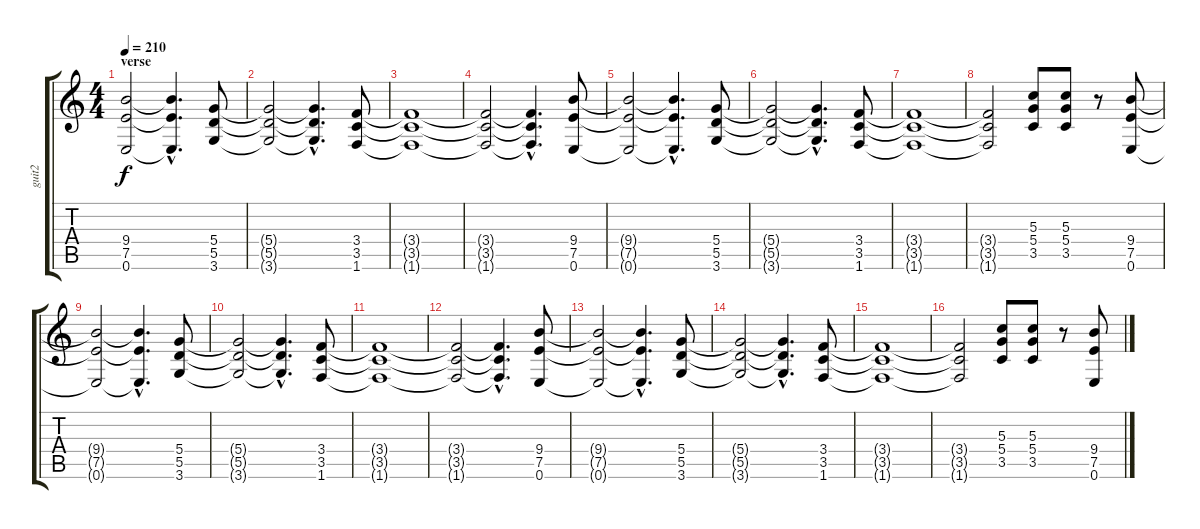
\track ("guit2" "guit2") {instrument distortionguitar}
\staff {score tabs}
\tuning (E4 B3 G3 D3 A2 E2) {hide}
\ts (4 4)
\section ("" "verse")
\tempo 210
\clef g2
\ks c
(9.4{t} 7.5{t} 0.6{t}).2{dy f} (9.4{hac t} 7.5{hac t} 0.6{hac t}).4{d} (5.4 5.5 3.6).8 |
(5.4{t} 5.5{t} 3.6{t}).2 (5.4{hac t} 5.5{hac t} 3.6{hac t}).4{d} (3.4 3.5 1.6).8 |
(3.4{t} 3.5{t} 1.6{t}).1 |
(3.4{t} 3.5{t} 1.6{t}).2 (3.4{hac t} 3.5{hac t} 1.6{hac t}).4{d} (9.4 7.5 0.6).8 |
(9.4{t} 7.5{t} 0.6{t}).2 (9.4{hac t} 7.5{hac t} 0.6{hac t}).4{d} (5.4 5.5 3.6).8 |
(5.4{t} 5.5{t} 3.6{t}).2 (5.4{hac t} 5.5{hac t} 3.6{hac t}).4{d} (3.4 3.5 1.6).8 |
(3.4{t} 3.5{t} 1.6{t}).1 |
(3.4{t} 3.5{t} 1.6{t}).2 (5.3 5.4 3.5).8 (5.3 5.4 3.5).8 r.8 (9.4 7.5 0.6).8 |
(9.4{t} 7.5{t} 0.6{t}).2 (9.4{hac t} 7.5{hac t} 0.6{hac t}).4{d} (5.4 5.5 3.6).8 |
(5.4{t} 5.5{t} 3.6{t}).2 (5.4{hac t} 5.5{hac t} 3.6{hac t}).4{d} (3.4 3.5 1.6).8 |
(3.4{t} 3.5{t} 1.6{t}).1 |
(3.4{t} 3.5{t} 1.6{t}).2 (3.4{hac t} 3.5{hac t} 1.6{hac t}).4{d} (9.4 7.5 0.6).8 |
(9.4{t} 7.5{t} 0.6{t}).2 (9.4{hac t} 7.5{hac t} 0.6{hac t}).4{d} (5.4 5.5 3.6).8 |
(5.4{t} 5.5{t} 3.6{t}).2 (5.4{hac t} 5.5{hac t} 3.6{hac t}).4{d} (3.4 3.5 1.6).8 |
(3.4{t} 3.5{t} 1.6{t}).1 |
(3.4{t} 3.5{t} 1.6{t}).2 (5.3 5.4 3.5).8 (5.3 5.4 3.5).8 r.8 (9.4 7.5 0.6).8
